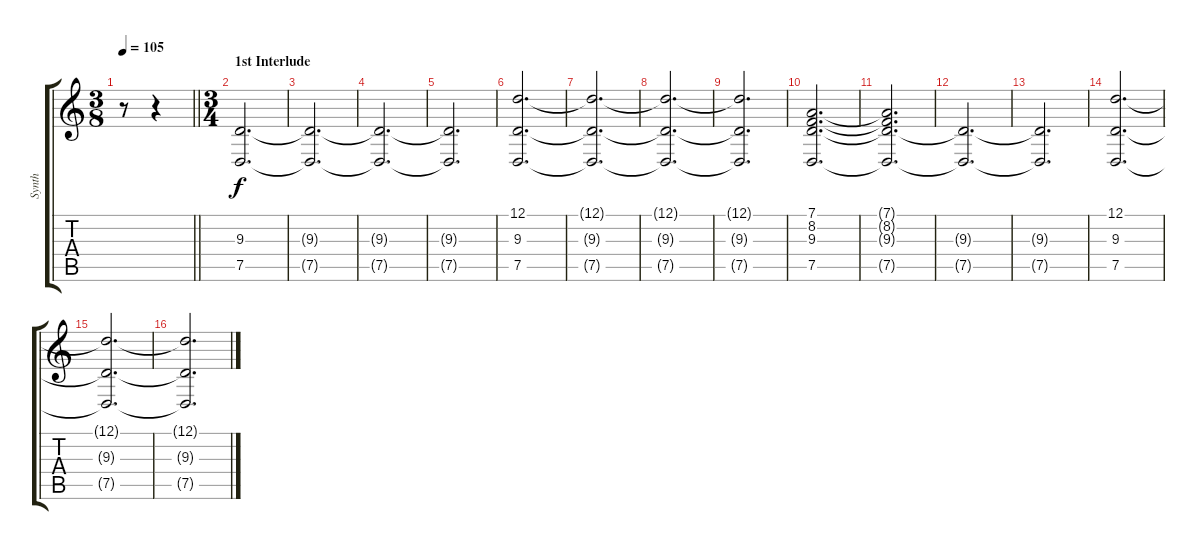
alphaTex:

\track ("Synth" "Synth") {instrument synthstrings2}
\staff {score tabs}
\tuning (D4 A3 F3 C3 G2 D2) {hide}
\ts (3 8)
\tempo 105
\clef g2
\barLineRight lightlight
\ks c
r.8{dy f} r.4 |
\ts (3 4)
\section ("" "1st Interlude")
(9.3 7.5).2{d instrument synthstrings2} |
(9.3{t} 7.5{t}).2{d} |
(9.3{t} 7.5{t}).2{d} |
(9.3{t} 7.5{t}).2{d} |
(12.1 9.3 7.5).2{d} |
(12.1{t} 9.3{t} 7.5{t}).2{d} |
(12.1{t} 9.3{t} 7.5{t}).2{d} |
(12.1{t} 9.3{t} 7.5{t}).2{d} |
(7.1 8.2 9.3 7.5).2{d} |
(7.1{t} 8.2{t} 9.3{t} 7.5{t}).2{d} |
(9.3{t} 7.5{t}).2{d} |
(9.3{t} 7.5{t}).2{d} |
(12.1 9.3 7.5).2{d} |
(12.1{t} 9.3{t} 7.5{t}).2{d} |
(12.1{t} 9.3{t} 7.5{t}).2{d}
